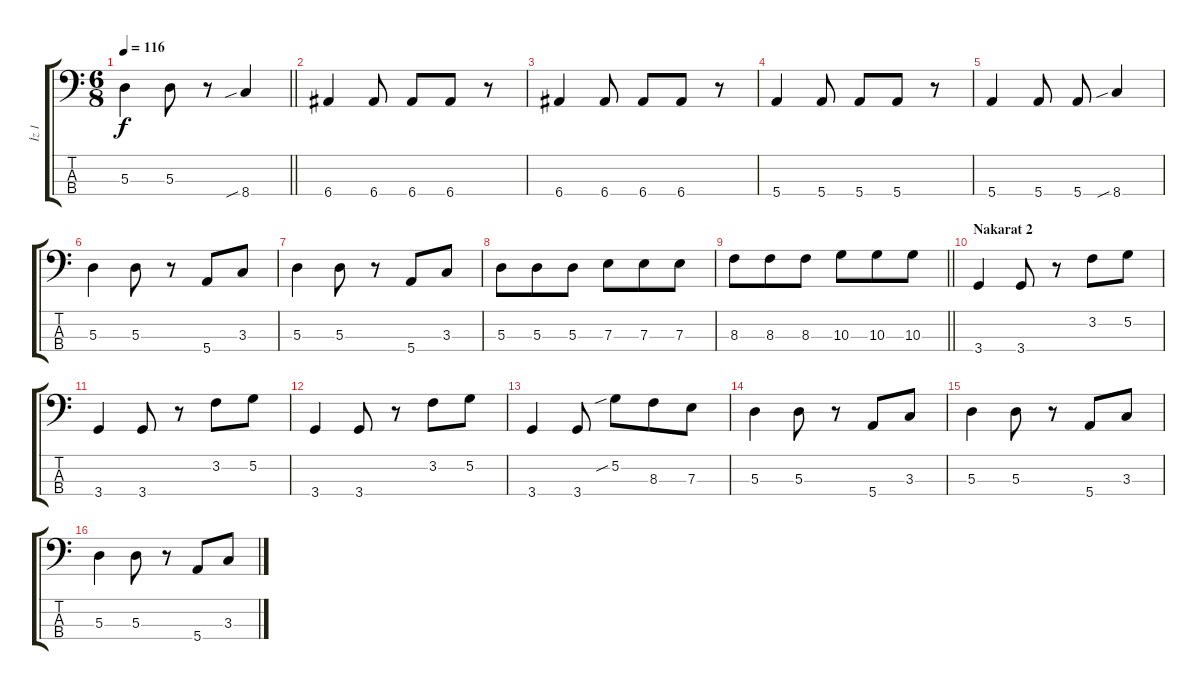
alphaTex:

\track ("İz 1" "İz 1") {instrument electricbassfinger}
\staff {score tabs}
\tuning (G2 D2 A1 E1) {hide}
\ts (6 8)
\tempo 116
\clef f4
\barLineRight lightlight
\ks c
5.3.4{dy f} 5.3.8 r.8 8.4{sib}.4 |
6.4.4 6.4.8 6.4.8 6.4.8 r.8 |
6.4.4 6.4.8 6.4.8 6.4.8 r.8 |
5.4.4 5.4.8 5.4.8 5.4.8 r.8 |
5.4.4 5.4.8 5.4.8 8.4{sib}.4 |
5.3.4 5.3.8 r.8 5.4.8 3.3.8 |
5.3.4 5.3.8 r.8 5.4.8 3.3.8 |
5.3.8 5.3.8 5.3.8 7.3.8 7.3.8 7.3.8 |
\barLineRight lightlight
8.3.8 8.3.8 8.3.8 10.3.8 10.3.8 10.3.8 |
\section ("" "Nakarat 2 ")
3.4.4 3.4.8 r.8 3.2.8 5.2.8 |
3.4.4 3.4.8 r.8 3.2.8 5.2.8 |
3.4.4 3.4.8 r.8 3.2.8 5.2.8 |
3.4.4 3.4.8 5.2{sib}.8 8.3.8 7.3.8 |
5.3.4 5.3.8 r.8 5.4.8 3.3.8 |
5.3.4 5.3.8 r.8 5.4.8 3.3.8 |
5.3.4 5.3.8 r.8 5.4.8 3.3.8
